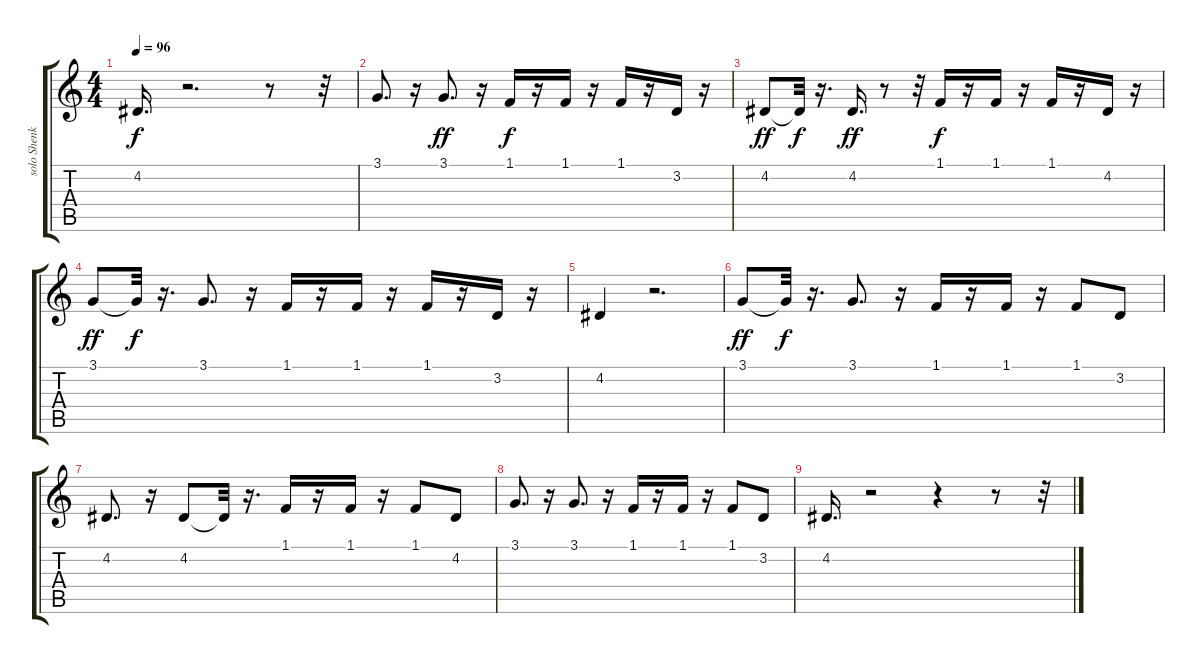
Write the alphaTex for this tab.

\track ("solo Shenkman Lev" "solo Shenk") {instrument clavinet}
\staff {score tabs}
\tuning (E4 B3 G3 D3 A2 E2) {hide}
\ts (4 4)
\tempo 96
\clef g2
\ks c
4.2.16{d dy f} r.2{d} r.8 r.32 |
3.1.8{d} r.16 3.1.8{d dy ff} r.16 1.1.16{dy f} r.16 1.1.16 r.16 1.1.16 r.16 3.2.16 r.16 |
4.2.8{dy ff} 4.2{t}.32{dy f} r.16{d} 4.2.16{d dy ff} r.8 r.32 1.1.16{dy f} r.16 1.1.16 r.16 1.1.16 r.16 4.2.16 r.16 |
3.1.8{dy ff} 3.1{t}.32{dy f} r.16{d} 3.1.8{d} r.16 1.1.16 r.16 1.1.16 r.16 1.1.16 r.16 3.2.16 r.16 |
4.2.4 r.2{d} |
3.1.8{dy ff} 3.1{t}.32{dy f} r.16{d} 3.1.8{d} r.16 1.1.16 r.16 1.1.16 r.16 1.1.8 3.2.8 |
4.2.8{d} r.16 4.2.8 4.2{t}.32 r.16{d} 1.1.16 r.16 1.1.16 r.16 1.1.8 4.2.8 |
3.1.8{d} r.16 3.1.8{d} r.16 1.1.16 r.16 1.1.16 r.16 1.1.8 3.2.8 |
4.2.16{d} r.2 r.4 r.8 r.32
